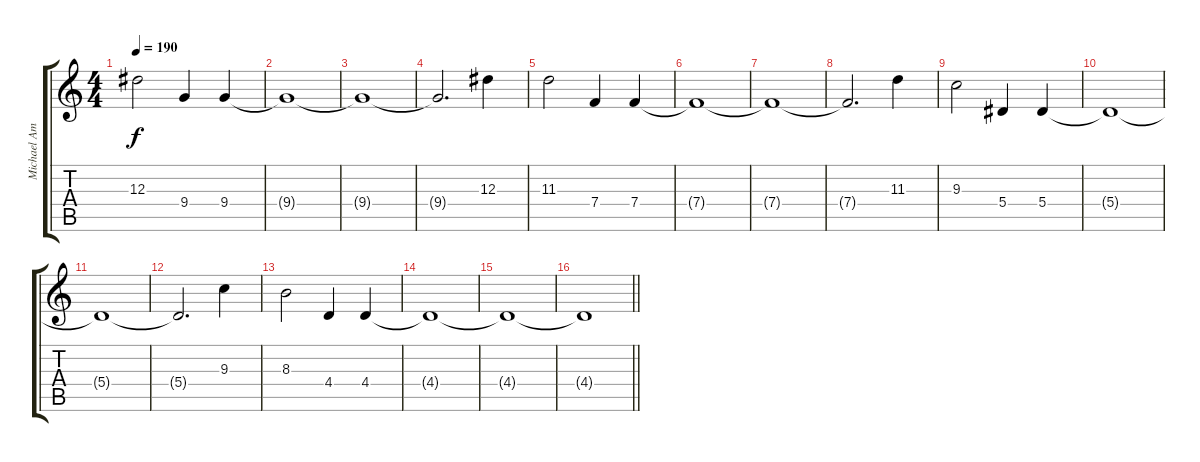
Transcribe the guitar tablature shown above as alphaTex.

\track ("Michael Ammot" "Michael Am") {instrument distortionguitar}
\staff {score tabs}
\tuning (C4 G3 Eb3 Bb2 F2 C2) {hide}
\ts (4 4)
\tempo 190
\clef g2
\ks c
12.3.2{dy f} 9.4.4 9.4.4 |
9.4{t}.1 |
9.4{t}.1 |
9.4{t}.2{d} 12.3.4 |
11.3.2 7.4.4 7.4.4 |
7.4{t}.1 |
7.4{t}.1 |
7.4{t}.2{d} 11.3.4 |
9.3.2 5.4.4 5.4.4 |
5.4{t}.1 |
5.4{t}.1 |
5.4{t}.2{d} 9.3.4 |
8.3.2 4.4.4 4.4.4 |
4.4{t}.1 |
4.4{t}.1 |
\barLineRight lightlight
4.4{t}.1
